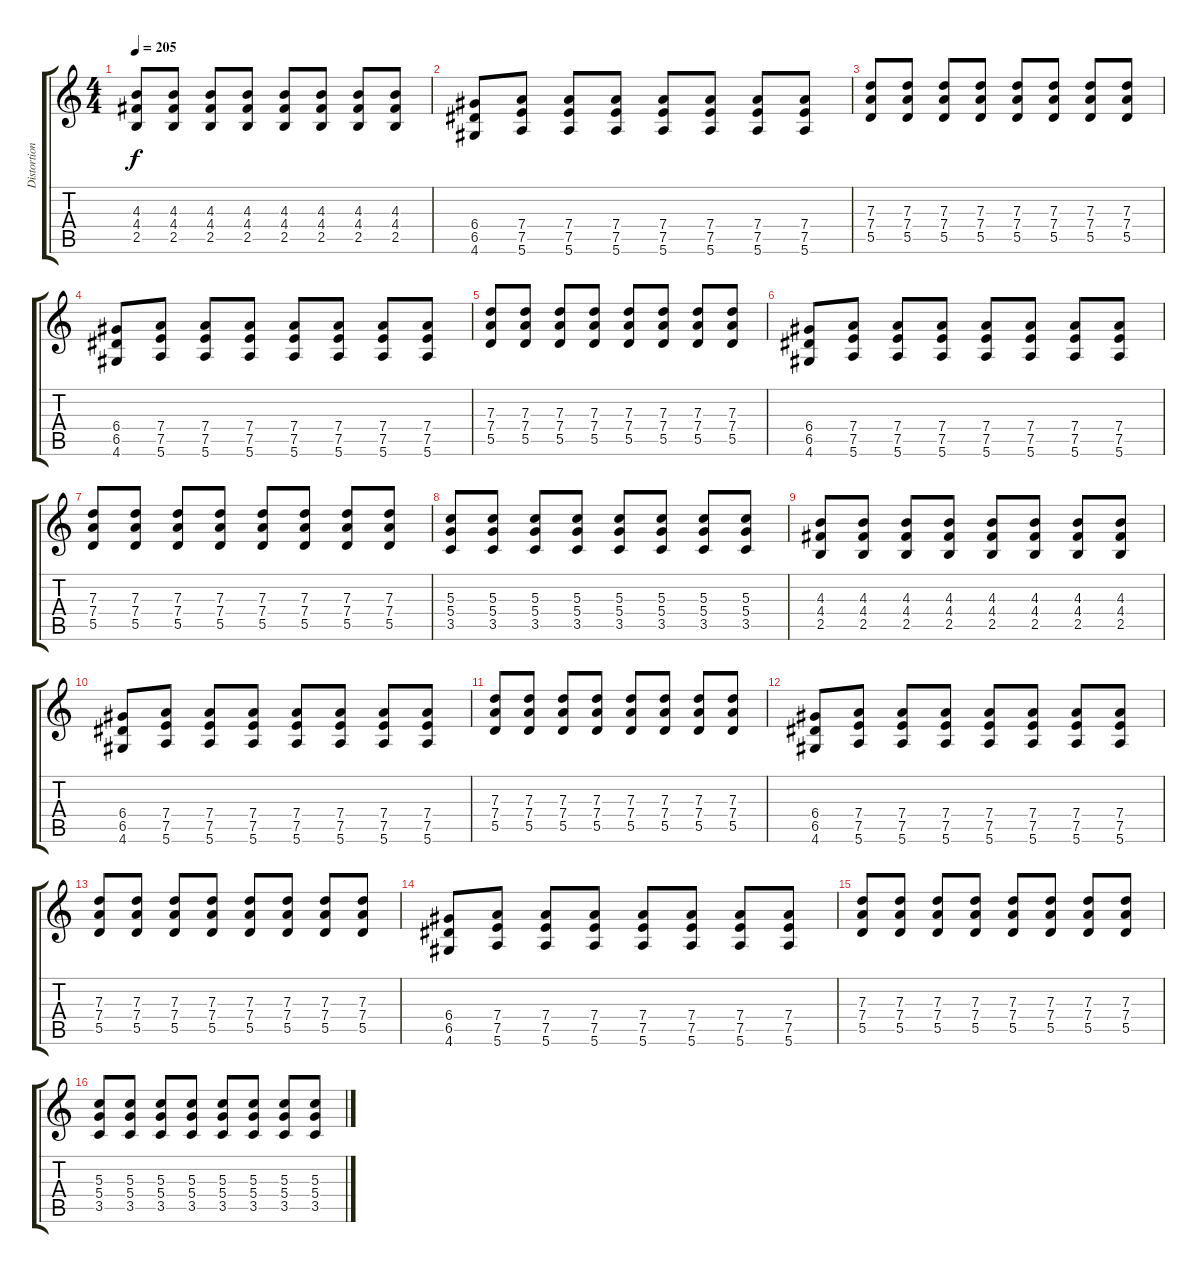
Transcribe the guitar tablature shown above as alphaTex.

\track ("Distortion" "Distortion") {instrument distortionguitar}
\staff {score tabs}
\tuning (E4 B3 G3 D3 A2 E2) {hide}
\ts (4 4)
\tempo 205
\clef g2
\ks c
(4.3 4.4 2.5).8{dy f} (4.3 4.4 2.5).8 (4.3 4.4 2.5).8 (4.3 4.4 2.5).8 (4.3 4.4 2.5).8 (4.3 4.4 2.5).8 (4.3 4.4 2.5).8 (4.3 4.4 2.5).8 |
(6.4 6.5 4.6).8 (7.4 7.5 5.6).8 (7.4 7.5 5.6).8 (7.4 7.5 5.6).8 (7.4 7.5 5.6).8 (7.4 7.5 5.6).8 (7.4 7.5 5.6).8 (7.4 7.5 5.6).8 |
(7.3 7.4 5.5).8 (7.3 7.4 5.5).8 (7.3 7.4 5.5).8 (7.3 7.4 5.5).8 (7.3 7.4 5.5).8 (7.3 7.4 5.5).8 (7.3 7.4 5.5).8 (7.3 7.4 5.5).8 |
(6.4 6.5 4.6).8 (7.4 7.5 5.6).8 (7.4 7.5 5.6).8 (7.4 7.5 5.6).8 (7.4 7.5 5.6).8 (7.4 7.5 5.6).8 (7.4 7.5 5.6).8 (7.4 7.5 5.6).8 |
(7.3 7.4 5.5).8 (7.3 7.4 5.5).8 (7.3 7.4 5.5).8 (7.3 7.4 5.5).8 (7.3 7.4 5.5).8 (7.3 7.4 5.5).8 (7.3 7.4 5.5).8 (7.3 7.4 5.5).8 |
(6.4 6.5 4.6).8 (7.4 7.5 5.6).8 (7.4 7.5 5.6).8 (7.4 7.5 5.6).8 (7.4 7.5 5.6).8 (7.4 7.5 5.6).8 (7.4 7.5 5.6).8 (7.4 7.5 5.6).8 |
(7.3 7.4 5.5).8 (7.3 7.4 5.5).8 (7.3 7.4 5.5).8 (7.3 7.4 5.5).8 (7.3 7.4 5.5).8 (7.3 7.4 5.5).8 (7.3 7.4 5.5).8 (7.3 7.4 5.5).8 |
(5.3 5.4 3.5).8 (5.3 5.4 3.5).8 (5.3 5.4 3.5).8 (5.3 5.4 3.5).8 (5.3 5.4 3.5).8 (5.3 5.4 3.5).8 (5.3 5.4 3.5).8 (5.3 5.4 3.5).8 |
(4.3 4.4 2.5).8 (4.3 4.4 2.5).8 (4.3 4.4 2.5).8 (4.3 4.4 2.5).8 (4.3 4.4 2.5).8 (4.3 4.4 2.5).8 (4.3 4.4 2.5).8 (4.3 4.4 2.5).8 |
(6.4 6.5 4.6).8 (7.4 7.5 5.6).8 (7.4 7.5 5.6).8 (7.4 7.5 5.6).8 (7.4 7.5 5.6).8 (7.4 7.5 5.6).8 (7.4 7.5 5.6).8 (7.4 7.5 5.6).8 |
(7.3 7.4 5.5).8 (7.3 7.4 5.5).8 (7.3 7.4 5.5).8 (7.3 7.4 5.5).8 (7.3 7.4 5.5).8 (7.3 7.4 5.5).8 (7.3 7.4 5.5).8 (7.3 7.4 5.5).8 |
(6.4 6.5 4.6).8 (7.4 7.5 5.6).8 (7.4 7.5 5.6).8 (7.4 7.5 5.6).8 (7.4 7.5 5.6).8 (7.4 7.5 5.6).8 (7.4 7.5 5.6).8 (7.4 7.5 5.6).8 |
(7.3 7.4 5.5).8 (7.3 7.4 5.5).8 (7.3 7.4 5.5).8 (7.3 7.4 5.5).8 (7.3 7.4 5.5).8 (7.3 7.4 5.5).8 (7.3 7.4 5.5).8 (7.3 7.4 5.5).8 |
(6.4 6.5 4.6).8 (7.4 7.5 5.6).8 (7.4 7.5 5.6).8 (7.4 7.5 5.6).8 (7.4 7.5 5.6).8 (7.4 7.5 5.6).8 (7.4 7.5 5.6).8 (7.4 7.5 5.6).8 |
(7.3 7.4 5.5).8 (7.3 7.4 5.5).8 (7.3 7.4 5.5).8 (7.3 7.4 5.5).8 (7.3 7.4 5.5).8 (7.3 7.4 5.5).8 (7.3 7.4 5.5).8 (7.3 7.4 5.5).8 |
(5.3 5.4 3.5).8 (5.3 5.4 3.5).8 (5.3 5.4 3.5).8 (5.3 5.4 3.5).8 (5.3 5.4 3.5).8 (5.3 5.4 3.5).8 (5.3 5.4 3.5).8 (5.3 5.4 3.5).8
